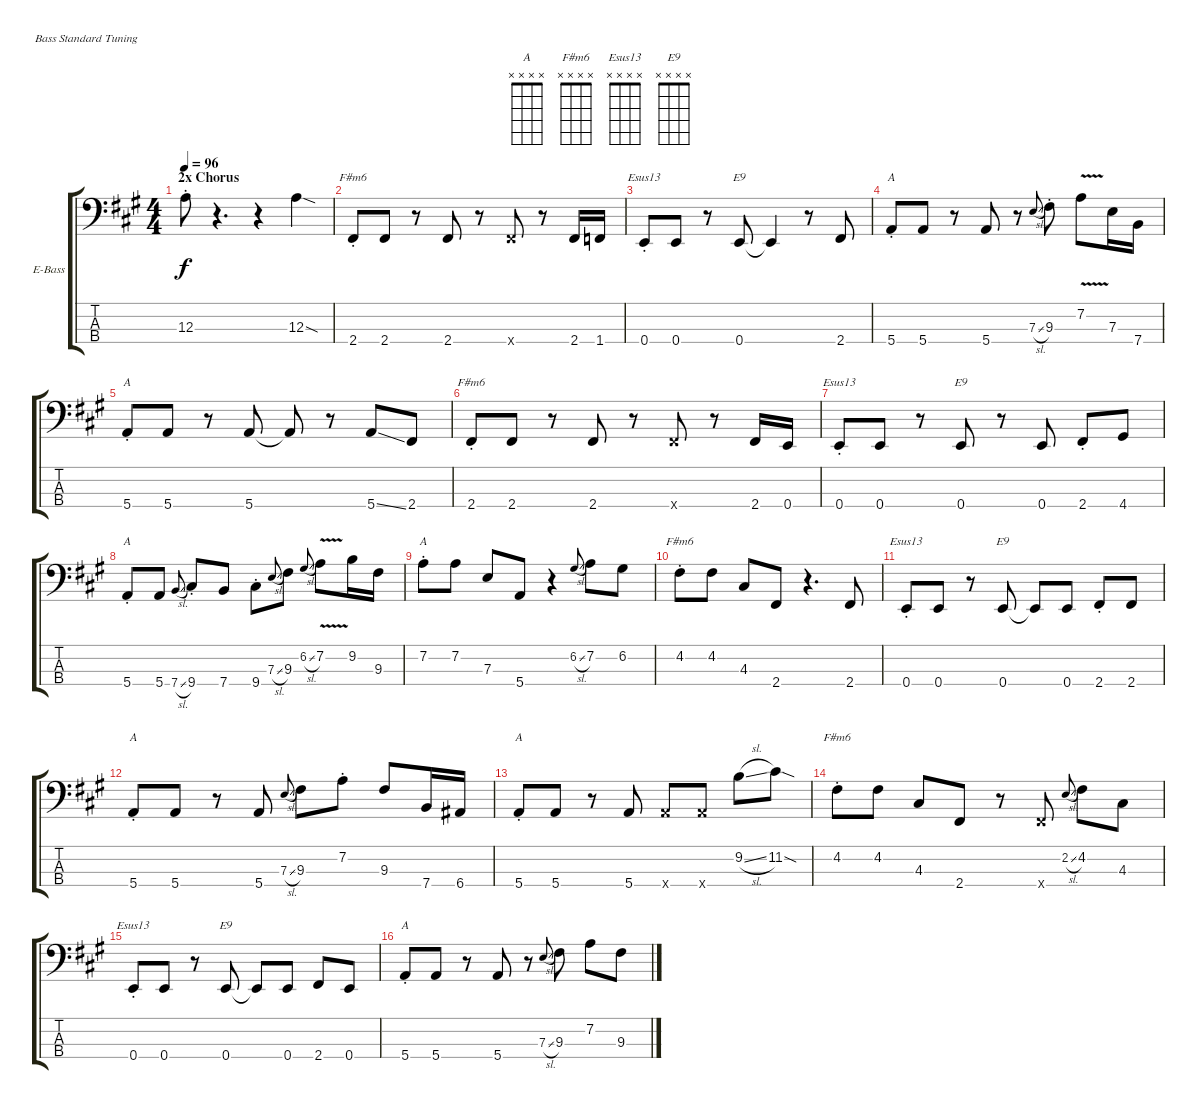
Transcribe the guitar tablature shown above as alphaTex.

\defaultSystemsLayout 4
\bracketExtendMode groupsimilarinstruments
\firstSystemTrackNameOrientation horizontal
\otherSystemsTrackNameOrientation horizontal
\track ("Electric Bass" "E-Bass") {instrument electricbassfinger}
\staff {score tabs}
\tuning (G2 D2 A1 E1)
\chord ("A" x x x x)
\chord ("F#m6" x x x x)
\chord ("Esus13" x x x x)
\chord ("E9" x x x x)
\ts (4 4)
\section ("" "2x Chorus")
\tempo 96
\clef f4
\ks a
12.3{st}.8{dy f} r.4{d} r.4 12.3{sod}.4 |
2.4{st}.8{ch "F#m6"} 2.4.8 r.8 2.4.8 r.8 2.4{x}.8 r.8 2.4.16 1.4.16 |
0.4{st}.8{ch "Esus13"} 0.4.8 r.8 0.4.8{ch "E9"} 0.4{t}.4 r.8 2.4.8 |
5.4{st}.8{ch "A"} 5.4.8 r.8 5.4.8 r.8 7.3{sl}.8{gr onbeat} 9.3{st}.8 7.2{v}.8 7.3.16 7.4.16 |
5.4{st}.8{ch "A"} 5.4.8 r.8 5.4.8 5.4{t}.8 r.8 5.4{ss}.8 2.4.8 |
2.4{st}.8{ch "F#m6"} 2.4.8 r.8 2.4.8 r.8 2.4{x}.8 r.8 2.4.16 0.4.16 |
0.4{st}.8{ch "Esus13"} 0.4.8 r.8 0.4.8{ch "E9"} r.8 0.4.8 2.4{st}.8 4.4.8 |
5.4{st}.8{ch "A"} 5.4.8 7.4{sl}.8{gr onbeat} 9.4{st}.8 7.4.8 9.4{st}.8 7.3{sl}.8{gr onbeat} 9.3.8 6.2{sl}.8{gr onbeat} 7.2{v}.8 9.2.16 9.3.16 |
7.2{st}.8{ch "A"} 7.2.8 7.3.8 5.4.8 r.4 6.2{sl}.8{gr onbeat} 7.2.8 6.2.8 |
4.2{st}.8{ch "F#m6"} 4.2.8 4.3.8 2.4.8 r.4{d} 2.4.8 |
0.4{st}.8{ch "Esus13"} 0.4.8 r.8 0.4.8{ch "E9"} 0.4{t}.8 0.4.8 2.4{st}.8 2.4.8 |
5.4{st}.8{ch "A"} 5.4.8 r.8 5.4.8 7.3{sl}.8{gr onbeat} 9.3.8 7.2{st}.8 9.3.8 7.4.16 6.4.16 |
5.4{st}.8{ch "A"} 5.4.8 r.8 5.4.8 5.4{x}.8 5.4{x}.8 9.2{sl}.8 11.2{sod}.8 |
4.2{st}.8{ch "F#m6"} 4.2.8 4.3.8 2.4.8 r.8 2.4{x}.8 2.2{sl}.8{gr onbeat} 4.2.8 4.3.8 |
0.4{st}.8{ch "Esus13"} 0.4.8 r.8 0.4.8{ch "E9"} 0.4{t}.8 0.4.8 2.4.8 0.4.8 |
5.4{st}.8{ch "A"} 5.4.8 r.8 5.4.8 r.8 7.3{sl}.8{gr onbeat} 9.3.8 7.2.8 9.3{ss}.8
